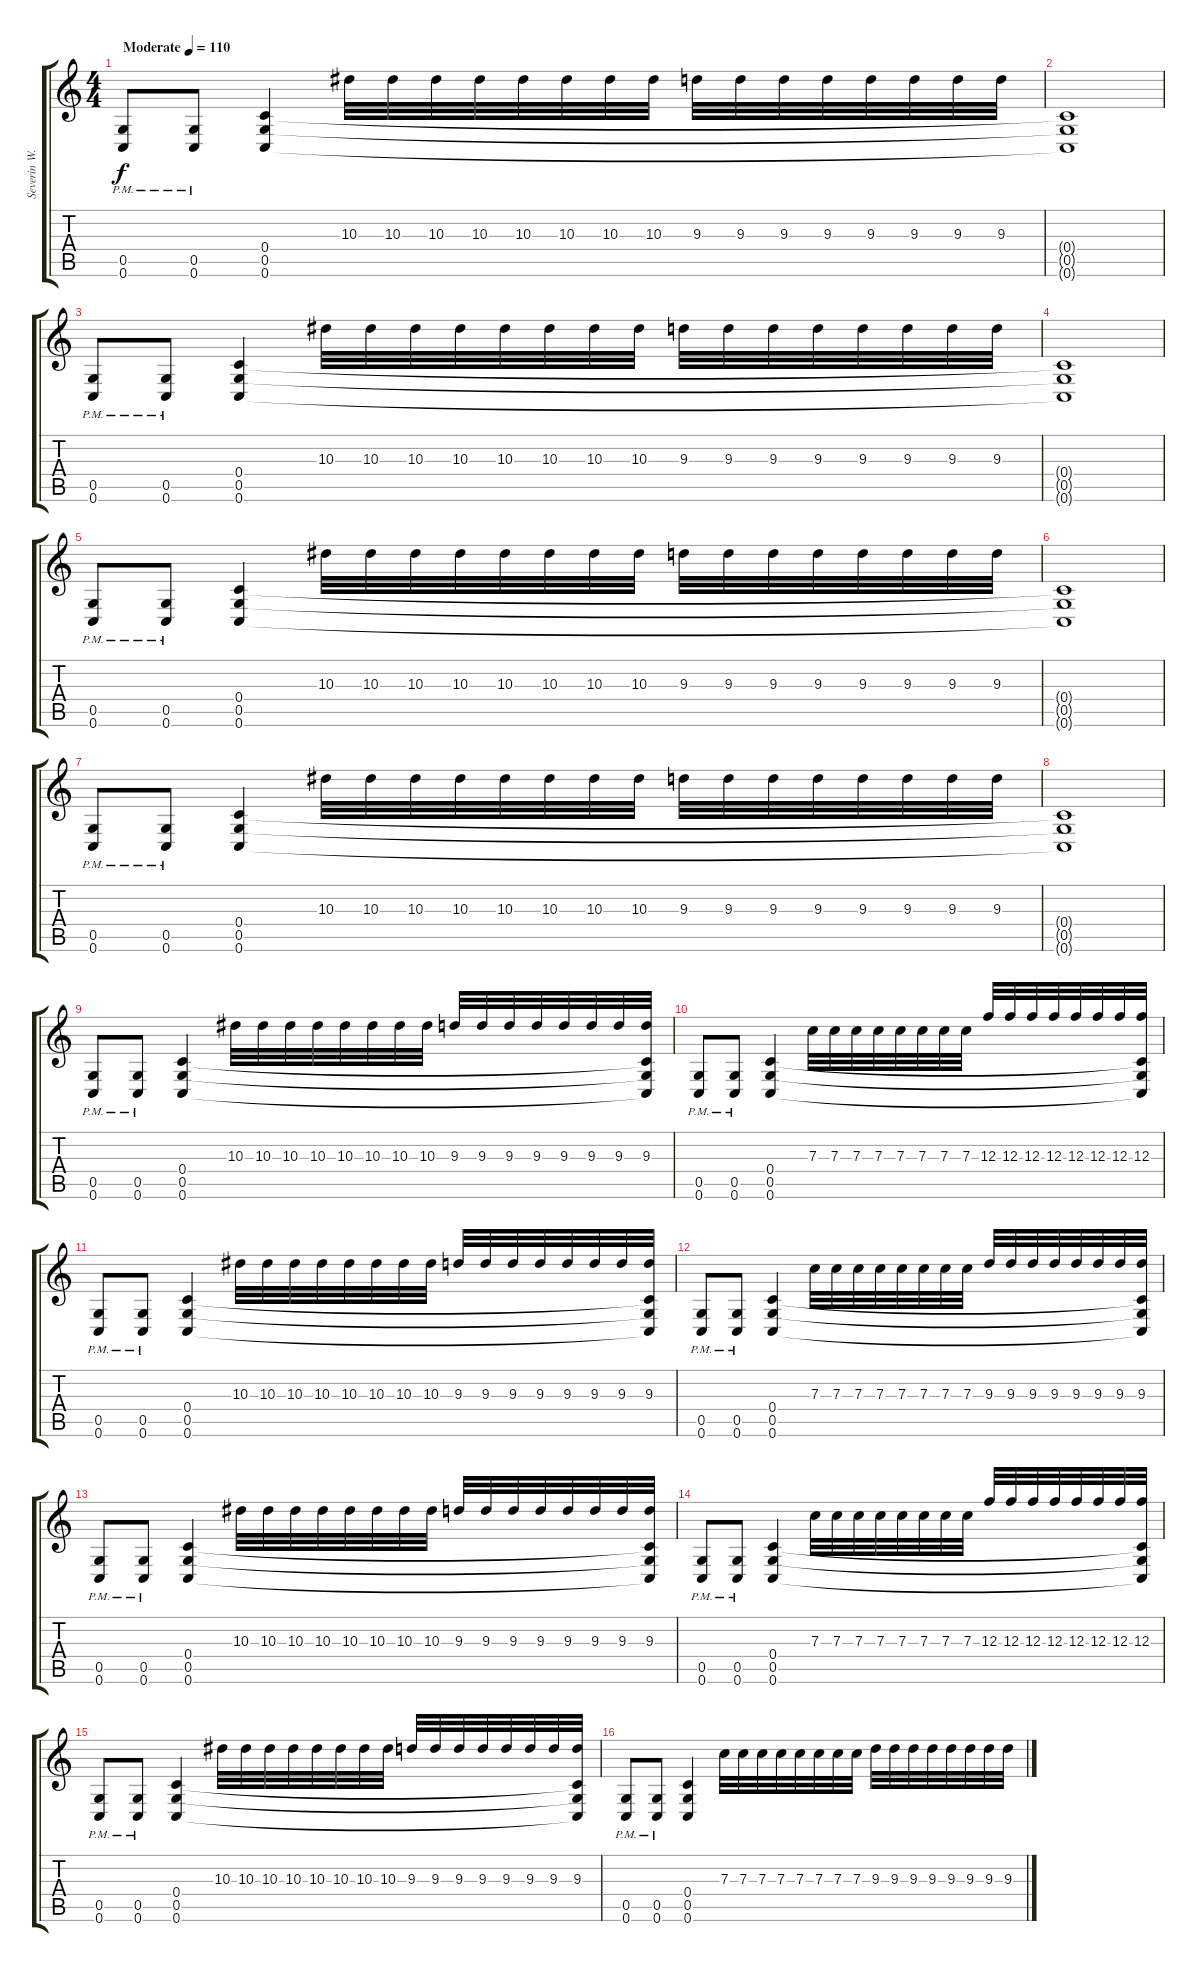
\track ("Severin W." "Severin W.") {instrument distortionguitar}
\staff {score tabs}
\tuning (D4 A3 F3 C3 G2 C2) {hide}
\ts (4 4)
\tempo (110 "Moderate")
\clef g2
\ks c
(0.5{pm} 0.6{pm}).8{dy f balance 16 instrument distortionguitar} (0.5{pm} 0.6{pm}).8 (0.4 0.5 0.6).4 10.3.32 10.3.32 10.3.32 10.3.32 10.3.32 10.3.32 10.3.32 10.3.32 9.3.32 9.3.32 9.3.32 9.3.32 9.3.32 9.3.32 9.3.32 9.3.32 |
(0.4{t} 0.5{t} 0.6{t}).1 |
(0.5{pm} 0.6{pm}).8 (0.5{pm} 0.6{pm}).8 (0.4 0.5 0.6).4 10.3.32 10.3.32 10.3.32 10.3.32 10.3.32 10.3.32 10.3.32 10.3.32 9.3.32 9.3.32 9.3.32 9.3.32 9.3.32 9.3.32 9.3.32 9.3.32 |
(0.4{t} 0.5{t} 0.6{t}).1 |
(0.5{pm} 0.6{pm}).8 (0.5{pm} 0.6{pm}).8 (0.4 0.5 0.6).4 10.3.32 10.3.32 10.3.32 10.3.32 10.3.32 10.3.32 10.3.32 10.3.32 9.3.32 9.3.32 9.3.32 9.3.32 9.3.32 9.3.32 9.3.32 9.3.32 |
(0.4{t} 0.5{t} 0.6{t}).1 |
(0.5{pm} 0.6{pm}).8 (0.5{pm} 0.6{pm}).8 (0.4 0.5 0.6).4 10.3.32 10.3.32 10.3.32 10.3.32 10.3.32 10.3.32 10.3.32 10.3.32 9.3.32 9.3.32 9.3.32 9.3.32 9.3.32 9.3.32 9.3.32 9.3.32 |
(0.4{t} 0.5{t} 0.6{t}).1 |
(0.5{pm} 0.6{pm}).8{balance 8} (0.5{pm} 0.6{pm}).8 (0.4 0.5 0.6).4 10.3.32 10.3.32 10.3.32 10.3.32 10.3.32 10.3.32 10.3.32 10.3.32 9.3.32 9.3.32 9.3.32 9.3.32 9.3.32 9.3.32 9.3.32 (9.3 0.4{t} 0.5{t} 0.6{t}).32 |
(0.5{pm} 0.6{pm}).8 (0.5{pm} 0.6{pm}).8 (0.4 0.5 0.6).4 7.3.32 7.3.32 7.3.32 7.3.32 7.3.32 7.3.32 7.3.32 7.3.32 12.3.32 12.3.32 12.3.32 12.3.32 12.3.32 12.3.32 12.3.32 (12.3 0.4{t} 0.5{t} 0.6{t}).32 |
(0.5{pm} 0.6{pm}).8 (0.5{pm} 0.6{pm}).8 (0.4 0.5 0.6).4 10.3.32 10.3.32 10.3.32 10.3.32 10.3.32 10.3.32 10.3.32 10.3.32 9.3.32 9.3.32 9.3.32 9.3.32 9.3.32 9.3.32 9.3.32 (9.3 0.4{t} 0.5{t} 0.6{t}).32 |
(0.5{pm} 0.6{pm}).8 (0.5{pm} 0.6{pm}).8 (0.4 0.5 0.6).4 7.3.32 7.3.32 7.3.32 7.3.32 7.3.32 7.3.32 7.3.32 7.3.32 9.3.32 9.3.32 9.3.32 9.3.32 9.3.32 9.3.32 9.3.32 (9.3 0.4{t} 0.5{t} 0.6{t}).32 |
(0.5{pm} 0.6{pm}).8 (0.5{pm} 0.6{pm}).8 (0.4 0.5 0.6).4 10.3.32 10.3.32 10.3.32 10.3.32 10.3.32 10.3.32 10.3.32 10.3.32 9.3.32 9.3.32 9.3.32 9.3.32 9.3.32 9.3.32 9.3.32 (9.3 0.4{t} 0.5{t} 0.6{t}).32 |
(0.5{pm} 0.6{pm}).8 (0.5{pm} 0.6{pm}).8 (0.4 0.5 0.6).4 7.3.32 7.3.32 7.3.32 7.3.32 7.3.32 7.3.32 7.3.32 7.3.32 12.3.32 12.3.32 12.3.32 12.3.32 12.3.32 12.3.32 12.3.32 (12.3 0.4{t} 0.5{t} 0.6{t}).32 |
(0.5{pm} 0.6{pm}).8 (0.5{pm} 0.6{pm}).8 (0.4 0.5 0.6).4 10.3.32 10.3.32 10.3.32 10.3.32 10.3.32 10.3.32 10.3.32 10.3.32 9.3.32 9.3.32 9.3.32 9.3.32 9.3.32 9.3.32 9.3.32 (9.3 0.4{t} 0.5{t} 0.6{t}).32 |
(0.5{pm} 0.6{pm}).8 (0.5{pm} 0.6{pm}).8 (0.4 0.5 0.6).4 7.3.32 7.3.32 7.3.32 7.3.32 7.3.32 7.3.32 7.3.32 7.3.32 9.3.32 9.3.32 9.3.32 9.3.32 9.3.32 9.3.32 9.3.32 9.3.32
